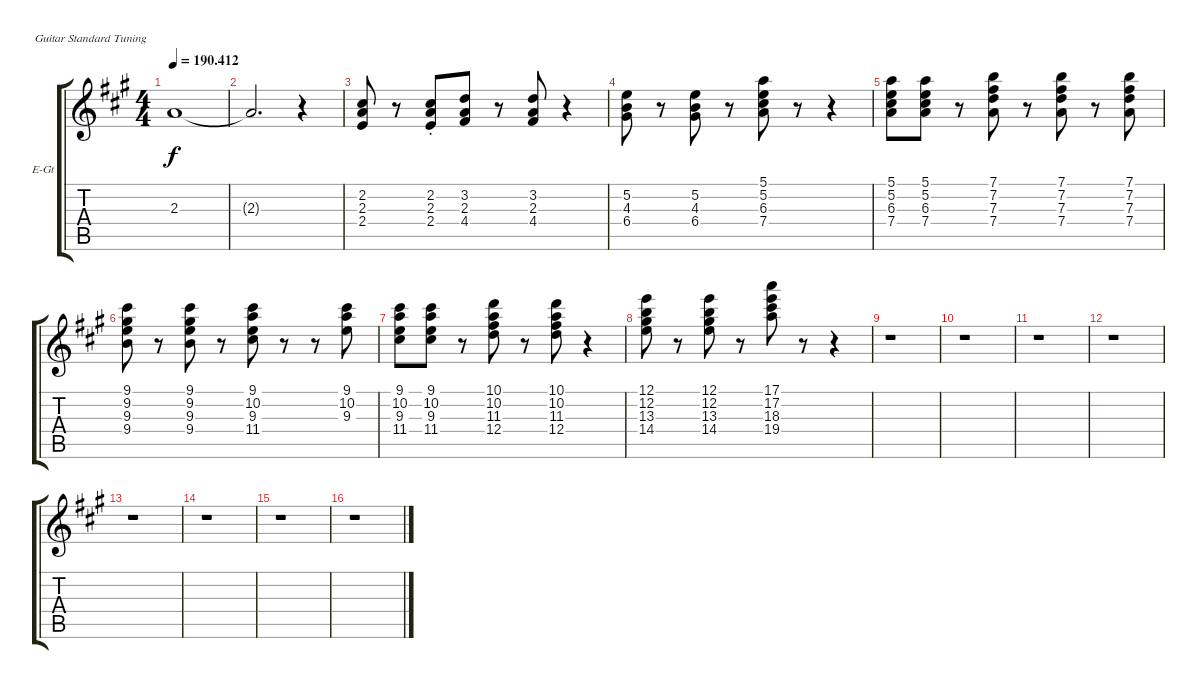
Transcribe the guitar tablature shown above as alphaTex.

\defaultSystemsLayout 4
\bracketExtendMode groupsimilarinstruments
\firstSystemTrackNameOrientation horizontal
\otherSystemsTrackNameOrientation horizontal
\track ("Gtr. 2 (elec.)" "E-Gt") {instrument electricguitarclean}
\staff {score tabs}
\tuning (E4 B3 G3 D3 A2 E2)
\ts (4 4)
\tempo
190.412
\accidentals auto
\clef g2
\ottava regular
\simile none
\ks a
2.3{t}.1{dy f} |
2.3{t}.2{d} r.4 |
(2.4 2.3 2.2).8 r.8 (2.4{st} 2.2 2.3).8 (2.3 4.4 3.2).8 r.8 (3.2 2.3 4.4).8 r.4 |
(4.3 6.4 5.2).8 r.8 (5.2 4.3 6.4).8 r.8 (7.4 6.3 5.2 5.1).8 r.8 r.4 |
(6.3 5.1 5.2 7.4).8 (7.4 6.3 5.2 5.1).8 r.8 (7.1 7.2 7.3 7.4).8 r.8 (7.4 7.3 7.2 7.1).8 r.8 (7.1 7.2 7.3 7.4).8 |
\scale
0.333333 (9.4 9.3 9.2 9.1).8 r.8 (9.1 9.2 9.3 9.4).8 r.8 (11.4 9.3 10.2 9.1).8 r.8 r.8 (9.1 10.2 9.3).8 |
\scale
0.333333 (9.3 10.2 9.1 11.4).8 (11.4 9.3 10.2 9.1).8 r.8 (11.3 12.4 10.2 10.1).8 r.8 (10.1 10.2 11.3 12.4).8 r.4 |
\scale
0.333333 (13.3 14.4 12.2 12.1).8 r.8 (12.1 12.2 13.3 14.4).8 r.8 (19.4 18.3 17.2 17.1).8 r.8 r.4 |
\scale
0.333333 r.1 |
\scale
0.333333 r.1 |
\scale
0.333333 r.1 |
\scale
0.333333 r.1 |
\scale
0.333333 r.1 |
\scale
0.333333 r.1 |
\scale
0.333333 r.1 |
\scale
0.333333 r.1
